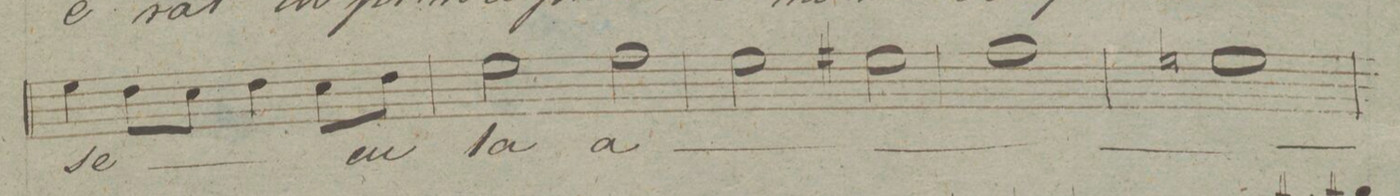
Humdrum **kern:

**kern	**text	**dynam
*I"Canto.	*	*
*clefC1	*	*
*k[]	*	*
*met(c|)	*	*
*M2/2	*	*
4cc\	se-	.
8b\L	.	.
8a\J	.	.
4b\	-cu-	.
8a\L	.	.
8b\J	.	.
=151	=151	=151
2cc\	-la	.
2dd\	a-	.
=152	=152	=152
2cc\	.	.
2cc#X\	.	.
=153	=153	=153
1dd\	.	.
=154	=154	=154
1ccn\	.	.
=155	=155	=155
*-	*-	*-
